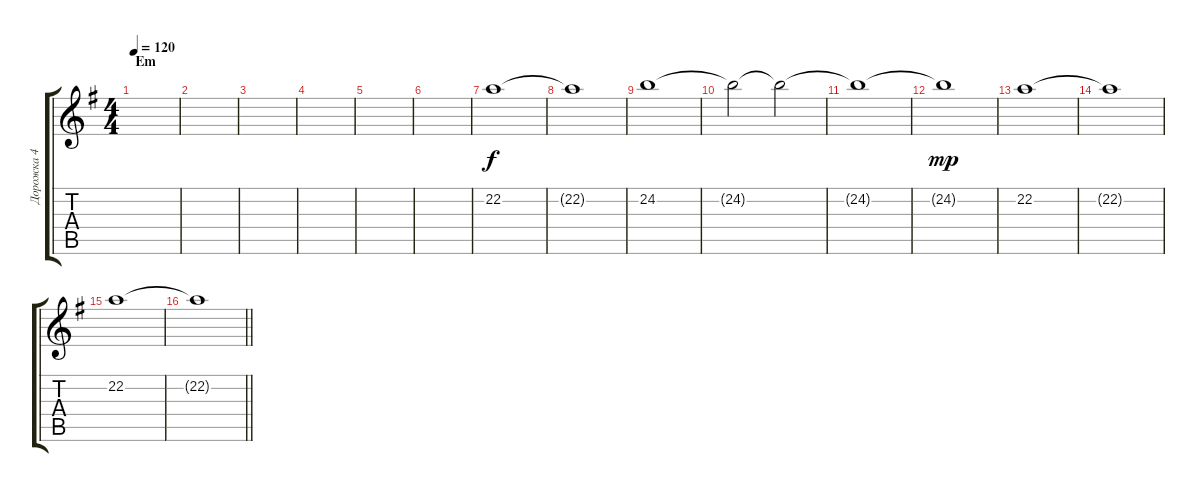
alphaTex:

\track ("Дорожка 4" "Дорожка 4") {instrument stringensemble2}
\staff {score tabs}
\tuning (E4 B3 G3 D3 A2 E2) {hide}
\ts (4 4)
\section ("" "Em")
\tempo 120
\clef g2
\ks eminor
|
|
|
|
|
|
22.2.1{volume 12} |
22.2{t}.1 |
24.2.1 |
24.2{t}.2 24.2{t}.2 |
24.2{t}.1{dy f} |
24.2{t}.1{dy mp} |
22.2.1 |
22.2{t}.1 |
22.2.1 |
\barLineRight lightlight
22.2{t}.1
